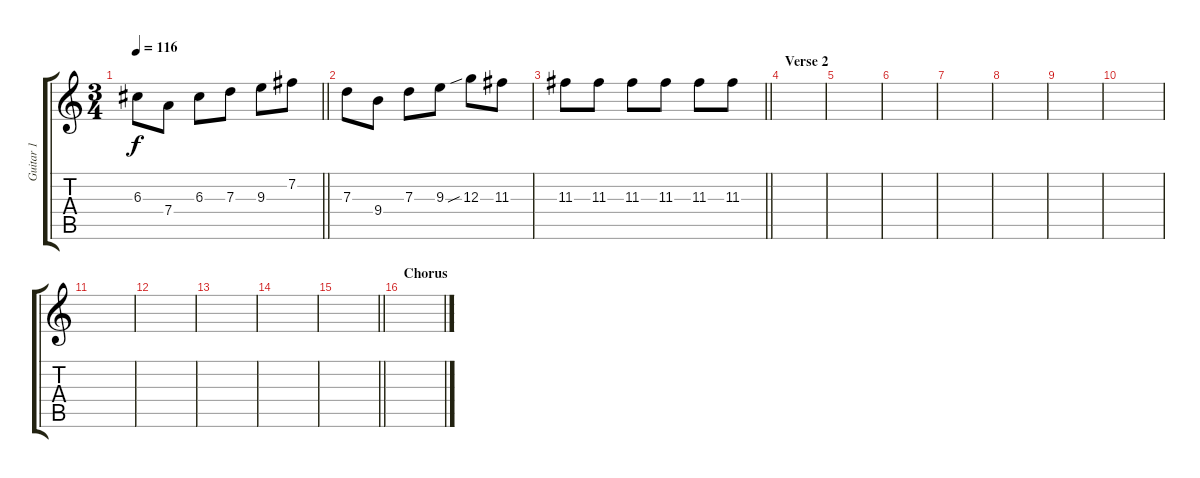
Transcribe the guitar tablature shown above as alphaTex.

\track ("Guitar 1" "Guitar 1") {instrument overdrivenguitar}
\staff {score tabs}
\tuning (E4 B3 G3 D3 A2 E2) {hide}
\ts (3 4)
\tempo 116
\clef g2
\barLineRight lightlight
\ks c
6.3.8{dy f} 7.4.8 6.3.8 7.3.8 9.3.8 7.2.8 |
7.3.8 9.4.8 7.3.8 9.3.8 12.3{sib}.8 11.3.8 |
\barLineRight lightlight
11.3.8 11.3.8 11.3.8 11.3.8 11.3.8 11.3.8 |
\section ("" "Verse 2")
|
|
|
|
|
|
|
|
|
|
|
\barLineRight lightlight
|
\section ("" "Chorus")
